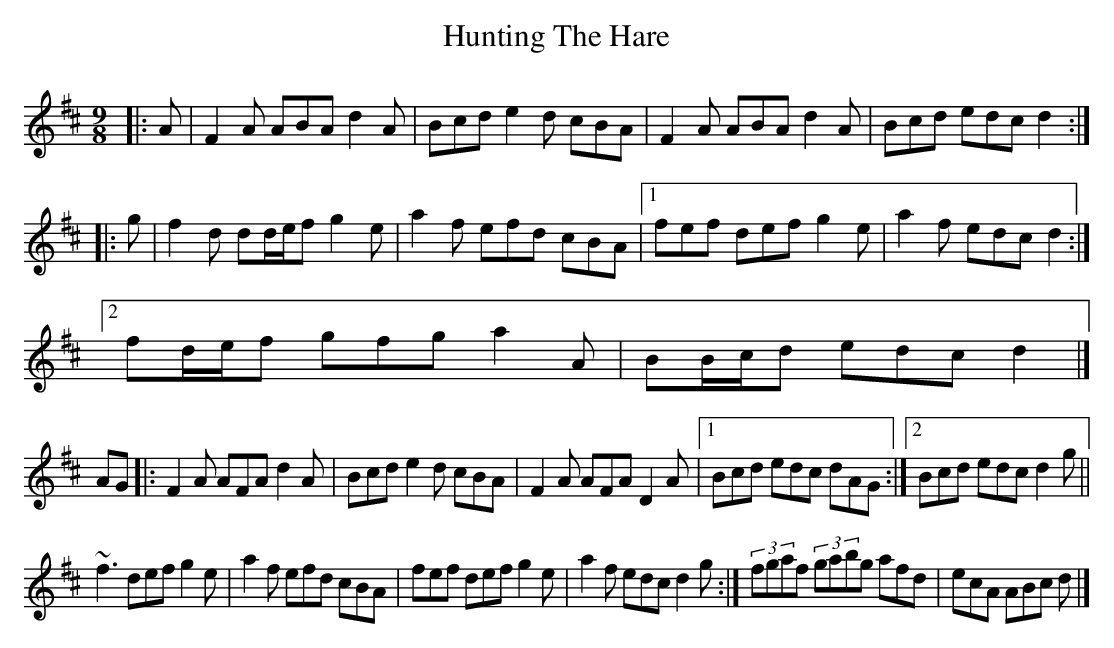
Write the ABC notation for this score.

X:1
T: Hunting The Hare
M: 9/8
L: 1/8
K: Dmaj
|: A |F2 A ABA d2 A | Bcd e2 d cBA |\
F2 A ABA d2 A | Bcd edc d2 :|
|: g |f2 d dd/e/f g2 e | a2 f efd cBA |\
[1 fef def g2 e | a2 f edc d2 :|
[2 fd/e/f gfg a2 A | BB/c/d edc d2 |]
AG |: F2A AFA d2A | Bcd e2d cBA |\
F2A AFA D2A |1 Bcd edc dAG :|2 Bcd edc d2g ||
~f3 def g2e | a2f efd cBA |\
1 fef def g2e | a2f edc d2g :|\
2 (3 fgaf (3 gabg afd | ecA ABc d |]
